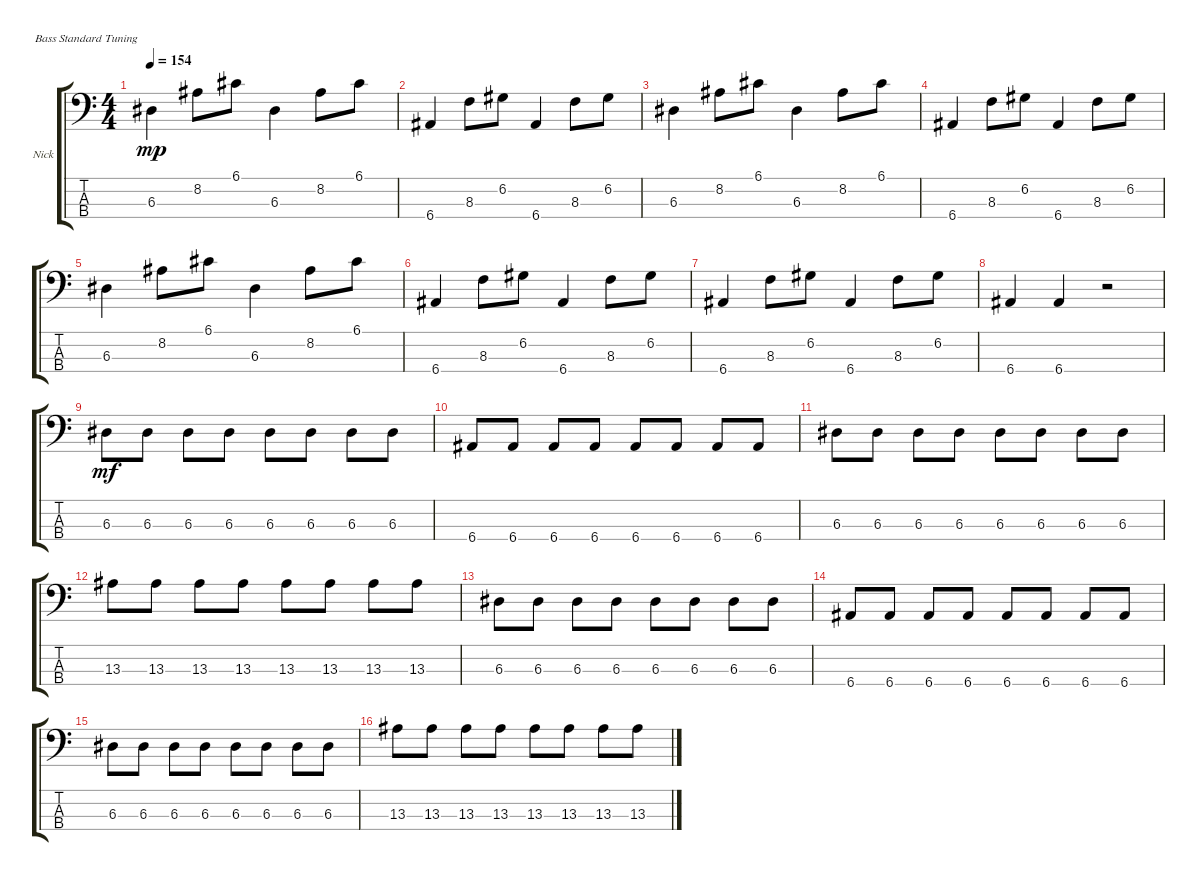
\defaultSystemsLayout 4
\bracketExtendMode groupsimilarinstruments
\firstSystemTrackNameOrientation horizontal
\otherSystemsTrackNameOrientation horizontal
\track ("Nick O'Malley" "Nick") {instrument electricbassfinger}
\staff {score tabs}
\tuning (G2 D2 A1 E1)
\ts (4 4)
\tempo 154
\clef f4
\ks c
6.3.4{dy mp} 8.2.8 6.1.8 6.3.4 8.2.8 6.1.8 |
6.4.4 8.3.8 6.2.8 6.4.4 8.3.8 6.2.8 |
6.3.4 8.2.8 6.1.8 6.3.4 8.2.8 6.1.8 |
6.4.4 8.3.8 6.2.8 6.4.4 8.3.8 6.2.8 |
6.3.4 8.2.8 6.1.8 6.3.4 8.2.8 6.1.8 |
6.4.4 8.3.8 6.2.8 6.4.4 8.3.8 6.2.8 |
6.4.4 8.3.8 6.2.8 6.4.4 8.3.8 6.2.8 |
6.4.4 6.4.4 r.2 |
6.3.8{dy mf} 6.3.8 6.3.8 6.3.8 6.3.8 6.3.8 6.3.8 6.3.8 |
6.4.8 6.4.8 6.4.8 6.4.8 6.4.8 6.4.8 6.4.8 6.4.8 |
6.3.8 6.3.8 6.3.8 6.3.8 6.3.8 6.3.8 6.3.8 6.3.8 |
13.3.8 13.3.8 13.3.8 13.3.8 13.3.8 13.3.8 13.3.8 13.3.8 |
6.3.8 6.3.8 6.3.8 6.3.8 6.3.8 6.3.8 6.3.8 6.3.8 |
6.4.8 6.4.8 6.4.8 6.4.8 6.4.8 6.4.8 6.4.8 6.4.8 |
6.3.8 6.3.8 6.3.8 6.3.8 6.3.8 6.3.8 6.3.8 6.3.8 |
13.3.8 13.3.8 13.3.8 13.3.8 13.3.8 13.3.8 13.3.8 13.3.8
